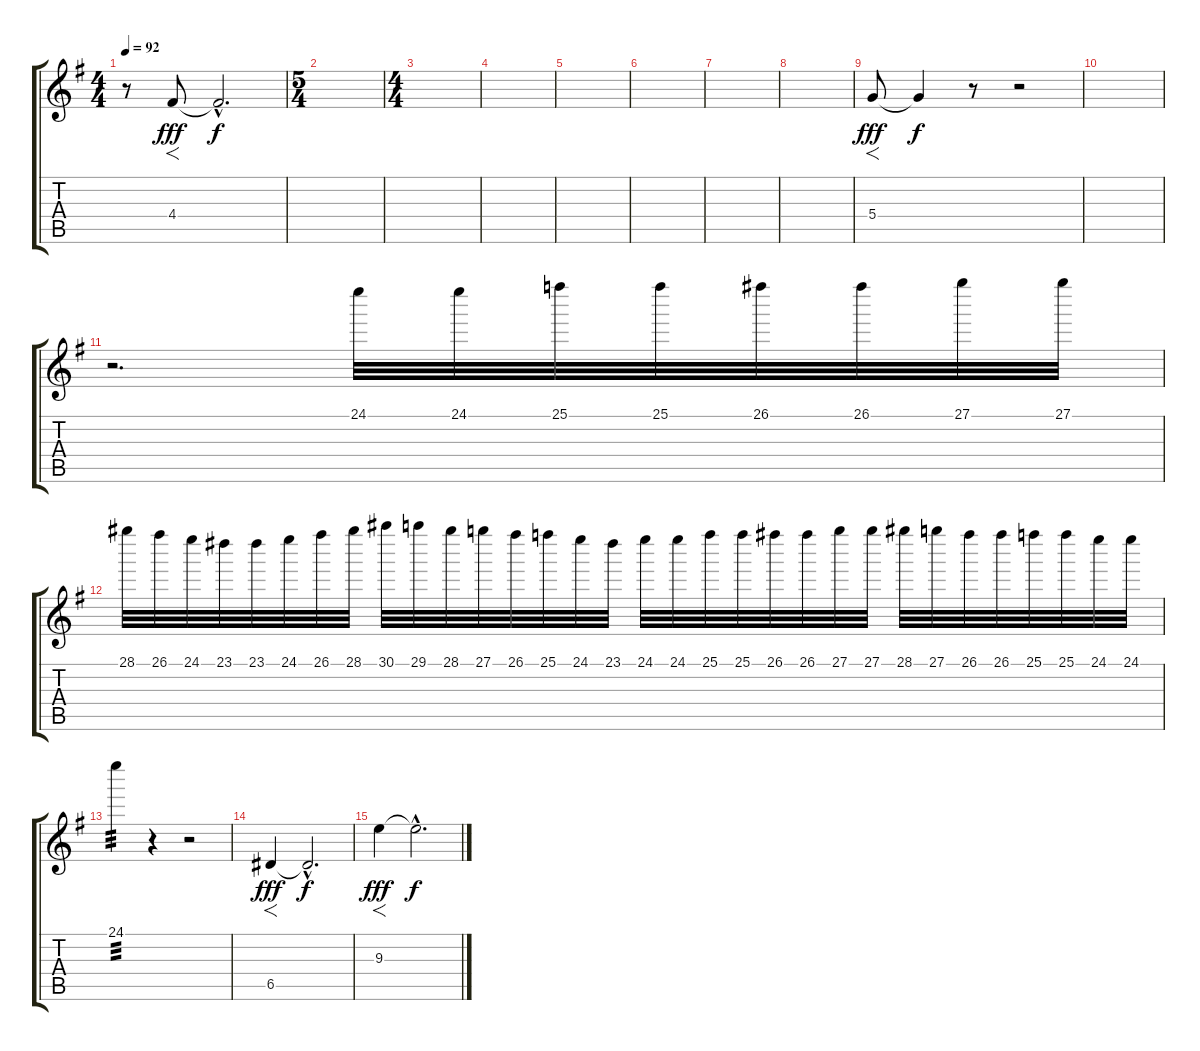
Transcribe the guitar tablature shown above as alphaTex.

\track "" {instrument acousticguitarsteel}
\staff {score tabs}
\tuning (E4 B3 G3 D3 A2 E2) {hide}
\ts (4 4)
\tempo 92
\clef g2
\ks g
r.8{dy f volume 16} 4.4.8{f dy fff} 4.4{hac t}.2{d dy f} |
\ts (5 4)
|
\ts (4 4)
|
|
|
|
|
|
5.4.8{f dy fff volume 16} 5.4{t}.4{dy f} r.8 r.2 |
|
r.2{d volume 9} 24.1.32 24.1.32 25.1.32 25.1.32 26.1.32 26.1.32 27.1.32 27.1.32 |
28.1.32{volume 9} 26.1.32 24.1.32 23.1.32 23.1.32 24.1.32 26.1.32 28.1.32 30.1.32 29.1.32 28.1.32 27.1.32 26.1.32 25.1.32 24.1.32 23.1.32 24.1.32 24.1.32 25.1.32 25.1.32 26.1.32 26.1.32 27.1.32 27.1.32 28.1.32 27.1.32 26.1.32 26.1.32 25.1.32 25.1.32 24.1.32 24.1.32 |
24.1.4{tp 3 volume 9} r.4 r.2 |
6.5.4{f dy fff volume 16} 6.5{hac t}.2{d dy f} |
9.3.4{f dy fff volume 16} 9.3{hac t}.2{d dy f}
